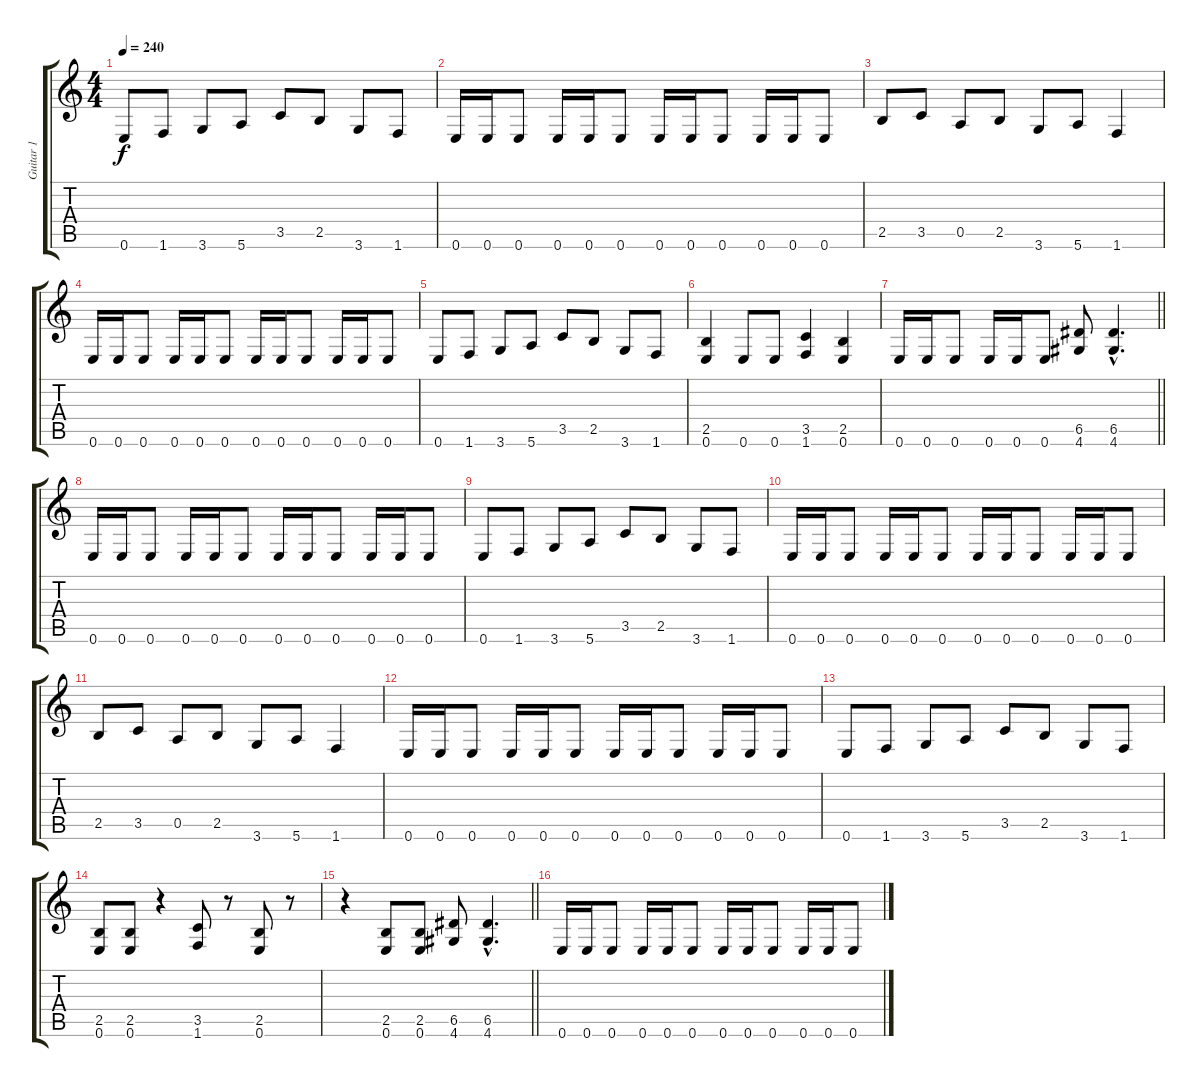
\track ("Guitar 1" "Guitar 1") {instrument distortionguitar}
\staff {score tabs}
\tuning (E4 B3 G3 D3 A2 E2) {hide}
\ts (4 4)
\tempo 240
\clef g2
\ks c
0.6.8{dy f} 1.6.8 3.6.8 5.6.8 3.5.8 2.5.8 3.6.8 1.6.8 |
0.6.16 0.6.16 0.6.8 0.6.16 0.6.16 0.6.8 0.6.16 0.6.16 0.6.8 0.6.16 0.6.16 0.6.8 |
2.5.8 3.5.8 0.5.8 2.5.8 3.6.8 5.6.8 1.6.4 |
0.6.16 0.6.16 0.6.8 0.6.16 0.6.16 0.6.8 0.6.16 0.6.16 0.6.8 0.6.16 0.6.16 0.6.8 |
0.6.8 1.6.8 3.6.8 5.6.8 3.5.8 2.5.8 3.6.8 1.6.8 |
(2.5 0.6).4 0.6.8 0.6.8 (3.5 1.6).4 (2.5 0.6).4 |
\barLineRight lightlight
0.6.16 0.6.16 0.6.8 0.6.16 0.6.16 0.6.8 (6.5 4.6).8 (6.5{hac} 4.6{hac}).4{d} |
0.6.16 0.6.16 0.6.8 0.6.16 0.6.16 0.6.8 0.6.16 0.6.16 0.6.8 0.6.16 0.6.16 0.6.8 |
0.6.8 1.6.8 3.6.8 5.6.8 3.5.8 2.5.8 3.6.8 1.6.8 |
0.6.16 0.6.16 0.6.8 0.6.16 0.6.16 0.6.8 0.6.16 0.6.16 0.6.8 0.6.16 0.6.16 0.6.8 |
2.5.8 3.5.8 0.5.8 2.5.8 3.6.8 5.6.8 1.6.4 |
0.6.16 0.6.16 0.6.8 0.6.16 0.6.16 0.6.8 0.6.16 0.6.16 0.6.8 0.6.16 0.6.16 0.6.8 |
0.6.8 1.6.8 3.6.8 5.6.8 3.5.8 2.5.8 3.6.8 1.6.8 |
(2.5 0.6).8 (2.5 0.6).8 r.4 (3.5 1.6).8 r.8 (2.5 0.6).8 r.8 |
\barLineRight lightlight
r.4 (2.5 0.6).8 (2.5 0.6).8 (6.5 4.6).8 (6.5{hac} 4.6{hac}).4{d} |
0.6.16 0.6.16 0.6.8 0.6.16 0.6.16 0.6.8 0.6.16 0.6.16 0.6.8 0.6.16 0.6.16 0.6.8
